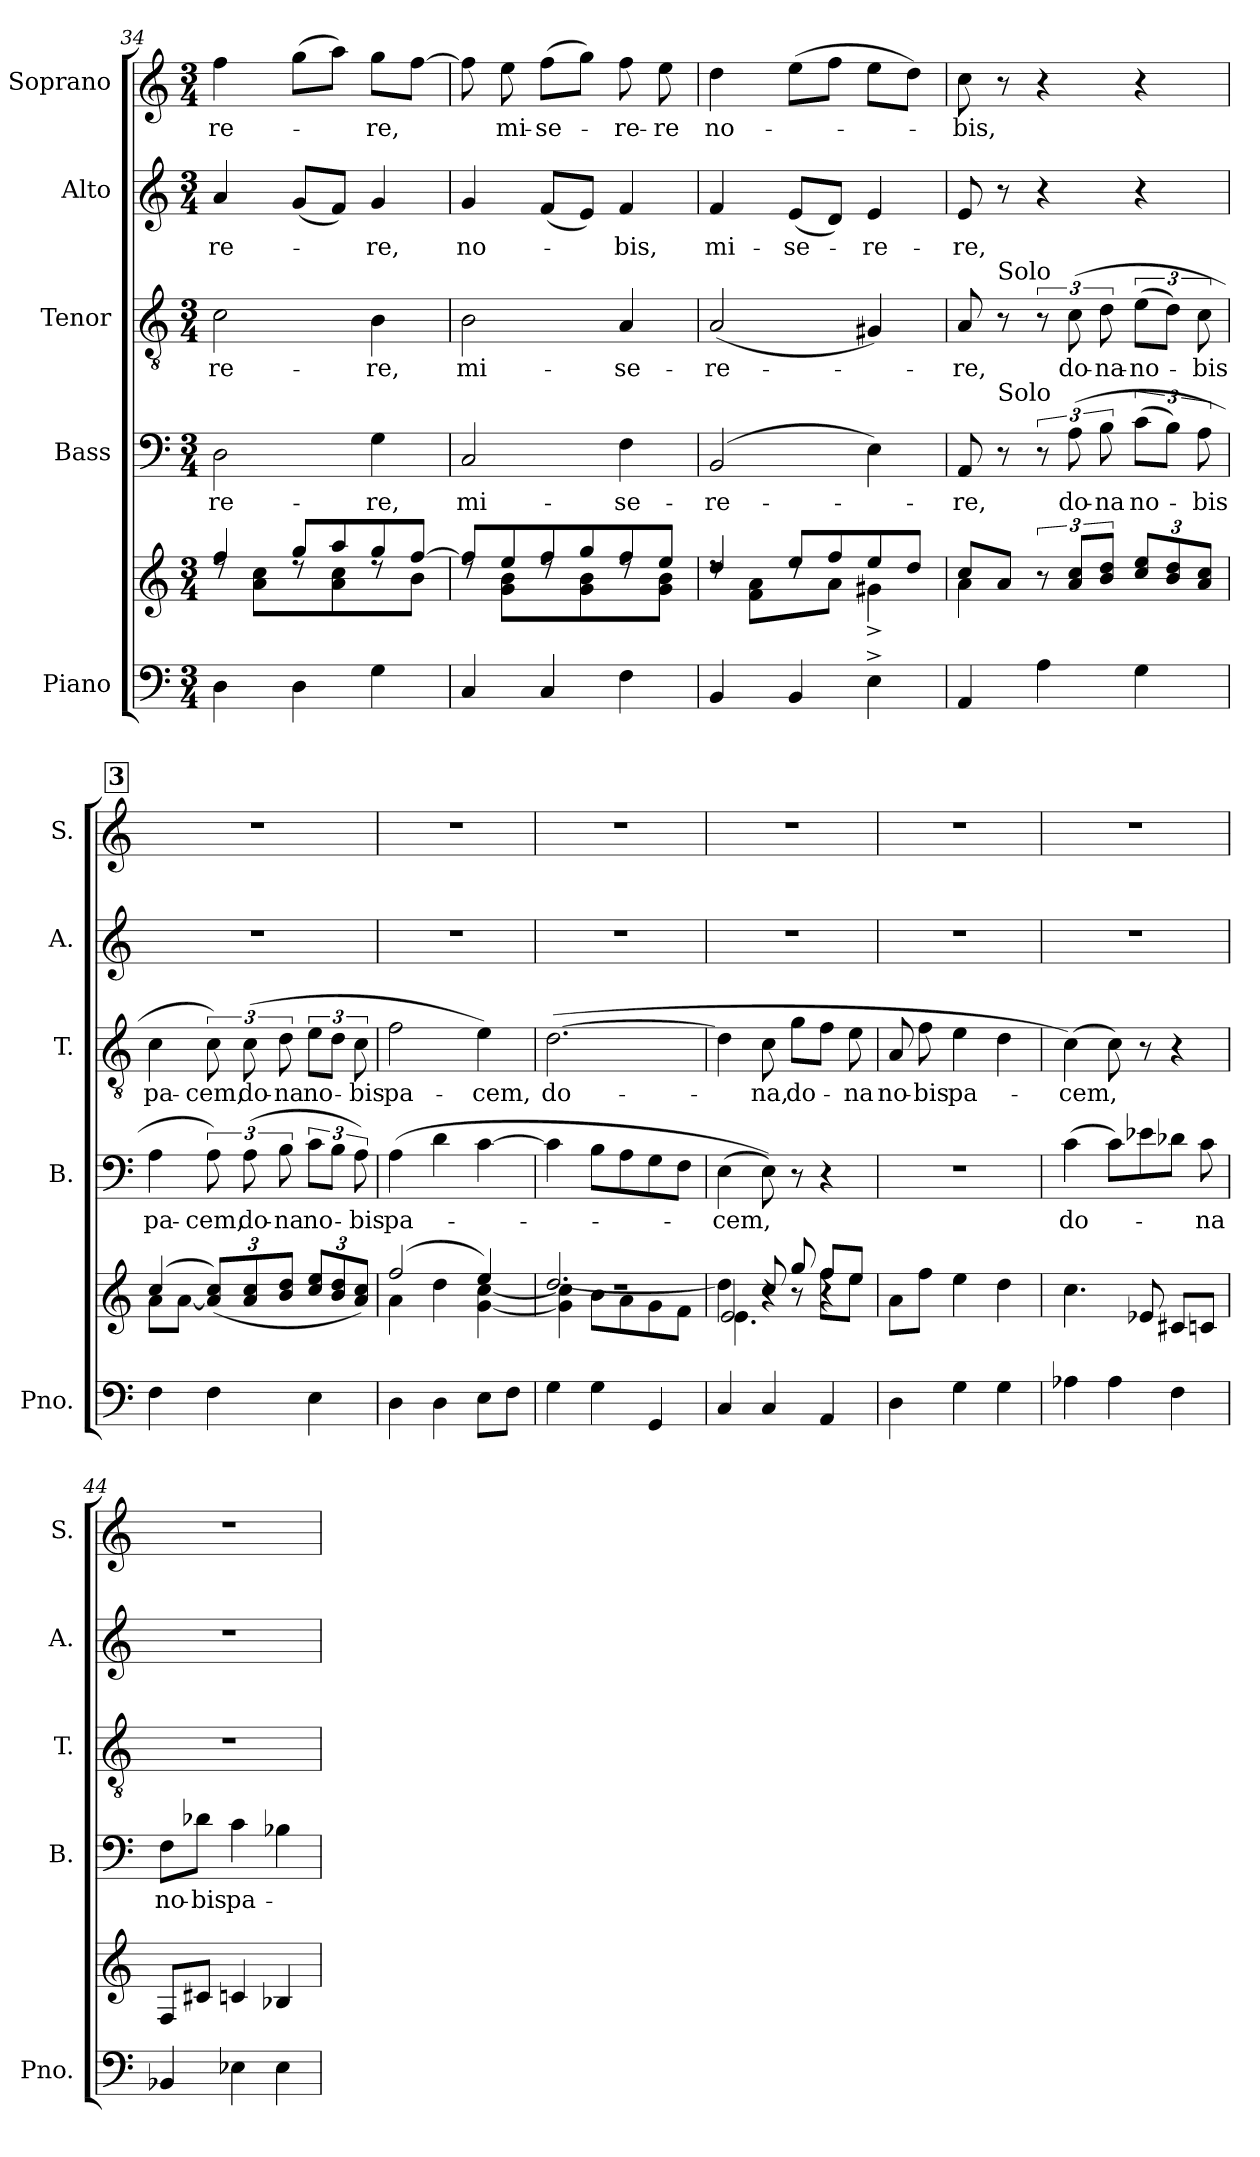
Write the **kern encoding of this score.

**kern	**kern	**kern	**text	**kern	**text	**kern	**text	**kern	**text
*part5	*part5	*part4	*part4	*part3	*part3	*part2	*part2	*part1	*part1
*staff6	*staff5	*staff4	*staff4	*staff3	*staff3	*staff2	*staff2	*staff1	*staff1
*I"Piano	*	*I"Bass	*	*I"Tenor	*	*I"Alto	*	*I"Soprano	*
*I'Pno.	*	*I'B.	*	*I'T.	*	*I'A.	*	*I'S.	*
*clefF4	*clefG2	*clefF4	*	*clefGv2	*	*clefG2	*	*clefG2	*
*k[]	*k[]	*k[]	*	*k[]	*	*k[]	*	*k[]	*
*M3/4	*M3/4	*M3/4	*	*M3/4	*	*M3/4	*	*M3/4	*
=34	=34	=34	=34	=34	=34	=34	=34	=34	=34
*	*^	*	*	*	*	*	*	*	*
4D\	4ff/	8rdd	2D\	-re-	2c\	-re-	4a/	-re-	4ff\	-re-
.	.	8a\ 8cc\L	.	.	.	.	.	.	.	.
4D\	8gg/L	8rdd	.	.	.	.	(8g/L	.	(8gg\L	.
.	8aa/	8a\ 8cc\	.	.	.	.	8f/J)	.	8aa\J)	.
4G\	8gg/	8rdd	4G\	-re,	4B\	-re,	4g/	-re,	8gg\L	-re,
.	[8ff/J	8b\J	.	.	.	.	.	.	[8ff\J	.
=35	=35	=35	=35	=35	=35	=35	=35	=35	=35	=35
4C/	8ff/L]	8rdd	2C/	mi-	2B\	mi-	4g/	no-	8ff\]	.
.	8ee/	8g\ 8b\L	.	.	.	.	.	.	8ee\	mi-
4C/	8ff/	8rdd	.	.	.	.	(8f/L	.	(8ff\L	-se-
.	8gg/	8g\ 8b\	.	.	.	.	8e/J)	.	8gg\J)	.
4F\	8ff/	8rdd	4F\	-se-	4A/	-se-	4f/	-bis,	8ff\	-re-
.	8ee/J	8g\ 8b\J	.	.	.	.	.	.	8ee\	-re
=36	=36	=36	=36	=36	=36	=36	=36	=36	=36	=36
4BB/	4dd/	8rdd	(2BB/	-re-	(2A/	-re-	4f/	mi-	4dd\	no-
.	.	8f\ 8a\L	.	.	.	.	.	.	.	.
4BB/	8ee/L	8rdd	.	.	.	.	(8e/L	-se-	(8ee\L	.
.	8ff/	8a\J	.	.	.	.	8d/J)	.	8ff\J	.
4E^\	8ee/	4g#X^\	4E\)	.	4G#X/)	.	4e/	-re-	8ee\L	.
.	8dd/J	.	.	.	.	.	.	.	8dd\J)	.
=37	=37	=37	=37	=37	=37	=37	=37	=37	=37	=37
4AA/	8cc/L	4a\	8AA/	-re,	8A/	-re,	8e/	-re,	8cc\	-bis,
!	!	!	!	!	!LO:TX:a:t=Solo	!	!	!	!	!
!	!	!	!LO:TX:a:t=Solo	!	!	!	!	!	!	!
.	8a/J	.	8r	.	8r	.	8r	.	8r	.
4A\	12r	2ryy	12r	.	12r	.	4r	.	4r	.
.	12a/ 12cc/L	.	(12A\	do-	(12c\	do-	.	.	.	.
.	12b/ 12dd/J	.	12B\	-na	12d\	-na-	.	.	.	.
*	*Xbrackettup	*	*	*	*	*	*	*	*	*
4G\	12cc/ 12ee/L	.	(12c\L	no-	(12e\L	-no-	4r	.	4r	.
.	12b/ 12dd/	.	12B\J)	.	12d\J)	.	.	.	.	.
.	12a/ 12cc/J	.	12A\	-bis	12c\	-bis	.	.	.	.
!!LO:REH:place=s1:a:B:fs=14:t=3
=38	=38	=38	=38	=38	=38	=38	=38	=38	=38	=38
4F\	(4cc/	8a\L	4A\	pa-	4c\	pa-	2.r	.	2.r	.
.	.	[8a\J	.	.	.	.	.	.	.	.
4F\	(12a/] 12cc/L)	2ryy	12A\)	-cem,	12c\)	-cem,	.	.	.	.
.	12a/ 12cc/	.	(12A\	do-	(12c\	do-	.	.	.	.
.	12b/ 12dd/J	.	12B\	-na	12d\	-na	.	.	.	.
4E\	12cc/ 12ee/L	.	12c\L	no-	12e\L	no-	.	.	.	.
.	12b/ 12dd/	.	12B\J	.	12d\J	.	.	.	.	.
.	12a/ 12cc/J)	.	12A\)	-bis	12c\	-bis	.	.	.	.
!!LO:LB:g=z
=39	=39	=39	=39	=39	=39	=39	=39	=39	=39	=39
4D\	(2ff/	4a\	(4A\	pa-	2f\	pa-	2.r	.	2.r	.
4D\	.	4dd\	4d\	.	.	.	.	.	.	.
8E\L	4ee/)	[4g\ [4cc\	[4c\	.	4e\)	-cem,	.	.	.	.
8F\J	.	.	.	.	.	.	.	.	.	.
=40	=40	=40	=40	=40	=40	=40	=40	=40	=40	=40
*	*	*^	*	*	*	*	*	*	*	*
4G\	2.r	[2.dd/	4g\] 4cc\]	4c\]	.	([2.d\	do-	2.r	.	2.r	.
4G\	.	.	8b\L	8B\L	.	.	.	.	.	.	.
.	.	.	8a\	8A\	.	.	.	.	.	.	.
4GG/	.	.	8g\	8G\	.	.	.	.	.	.	.
.	.	.	8f\J	8F\J	.	.	.	.	.	.	.
=41	=41	=41	=41	=41	=41	=41	=41	=41	=41	=41	=41
*	*	*	*^	*	*	*	*	*	*	*	*
4C/	4ryy	4dd\]	2e/	4.e\	(4E\	-cem,	4d\]	.	2.r	.	2.r	.
4C/	8cc/	4r	.	.	8E\))	.	8c\	-na,	.	.	.	.
.	8gg/	.	.	8r	8r	.	8g\L	do-	.	.	.	.
4AA/	8ff/L	4r	4ryy	8ff\L	4r	.	8f\J	.	.	.	.	.
.	8ee/J	.	.	8ee\J	.	.	8e\	-na	.	.	.	.
*	*v	*v	*v	*v	*	*	*	*	*	*	*	*
=42	=42	=42	=42	=42	=42	=42	=42	=42	=42
4D\	8a\L	2.r	.	8A/	no-	2.r	.	2.r	.
.	8ff\J	.	.	8f\	-bis	.	.	.	.
4G\	4ee\	.	.	4e\	pa-	.	.	.	.
4G\	4dd\	.	.	4d\	.	.	.	.	.
=43	=43	=43	=43	=43	=43	=43	=43	=43	=43
4A-X\	4.cc\	(4c\	do-	(4c\)	-cem,	2.r	.	2.r	.
4A-\	.	8c\L)	.	8c\)	.	.	.	.	.
.	8e-X/	8e-X\	.	8r	.	.	.	.	.
4F\	8c#X/L	8d-X\J	.	4r	.	.	.	.	.
.	8cn/J	8c\	-na	.	.	.	.	.	.
=44	=44	=44	=44	=44	=44	=44	=44	=44	=44
4BB-X/	8F/L	8F\L	no-	2.r	.	2.r	.	2.r	.
.	8c#X/J	8d-X\J	-bis	.	.	.	.	.	.
4E-X\	4cn/	4c\	pa-	.	.	.	.	.	.
4E-\	4B-X/	4B-X\	.	.	.	.	.	.	.
=	=	=	=	=	=	=	=	=	=
*-	*-	*-	*-	*-	*-	*-	*-	*-	*-
